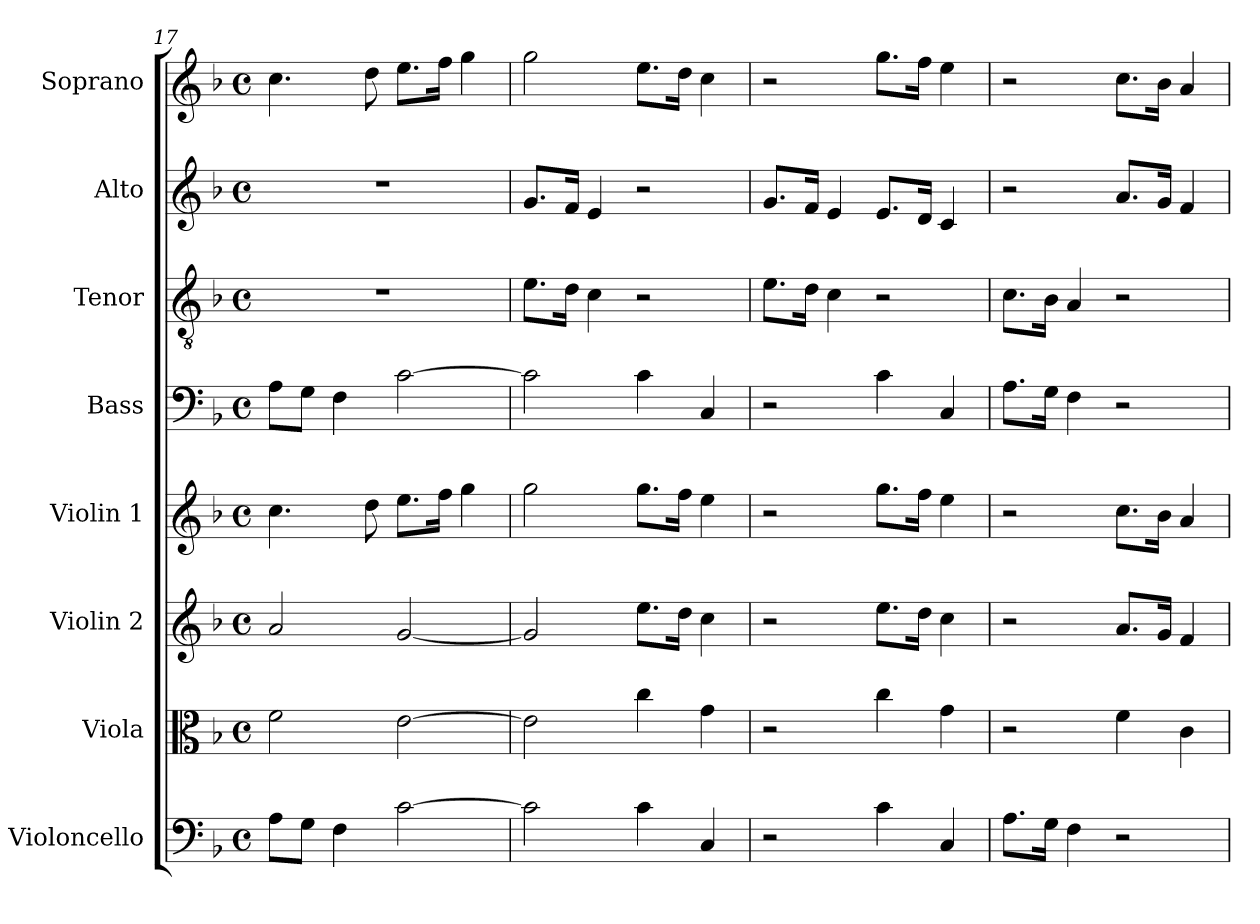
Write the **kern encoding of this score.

**kern	**kern	**kern	**kern	**kern	**kern	**kern	**kern
*part8	*part7	*part6	*part5	*part4	*part3	*part2	*part1
*staff8	*staff7	*staff6	*staff5	*staff4	*staff3	*staff2	*staff1
*I"Violoncello	*I"Viola	*I"Violin 2	*I"Violin 1	*I"Bass	*I"Tenor	*I"Alto	*I"Soprano
*I'Vc.	*I'Vla.	*I'Vln. 2	*I'Vln. 1	*I'B.	*I'T.	*I'A.	*I'S.
*clefF4	*clefC3	*clefG2	*clefG2	*clefF4	*clefGv2	*clefG2	*clefG2
*	*	*	*	*	*ITrd7c12	*	*
*k[b-]	*k[b-]	*k[b-]	*k[b-]	*k[b-]	*k[b-]	*k[b-]	*k[b-]
*F:	*F:	*F:	*F:	*F:	*F:	*F:	*F:
*M4/4	*M4/4	*M4/4	*M4/4	*M4/4	*M4/4	*M4/4	*M4/4
*met(c)	*met(c)	*met(c)	*met(c)	*met(c)	*met(c)	*met(c)	*met(c)
=17	=17	=17	=17	=17	=17	=17	=17
8Ai\L	2fi\	2ai/	4.cci\	8Ai\L	1r	1r	4.cci\
8Gi\J	.	.	.	8Gi\J	.	.	.
4Fi\	.	.	.	4Fi\	.	.	.
.	.	.	8ddi\	.	.	.	8ddi\
[>2ci\	[>2ei\	[<2gi/	8.eei\L	[>2ci\	.	.	8.eei\L
.	.	.	16ffi\Jk	.	.	.	16ffi\Jk
.	.	.	4ggi\	.	.	.	4ggi\
=18	=18	=18	=18	=18	=18	=18	=18
2ci\]	2ei\]	2gi/]	2ggi\	2ci\]	8.Ei\L	8.gi/L	2ggi\
.	.	.	.	.	16Di\Jk	16fi/Jk	.
.	.	.	.	.	4Ci\	4ei/	.
4ci\	4cci\	8.eei\L	8.ggi\L	4ci\	2r	2r	8.eei\L
.	.	16ddi\Jk	16ffi\Jk	.	.	.	16ddi\Jk
4Ci/	4gi\	4cci\	4eei\	4Ci/	.	.	4cci\
!!LO:PB:g=z
=19	=19	=19	=19	=19	=19	=19	=19
2r	2r	2r	2r	2r	8.Ei\L	8.gi/L	2r
.	.	.	.	.	16Di\Jk	16fi/Jk	.
.	.	.	.	.	4Ci\	4ei/	.
4ci\	4cci\	8.eei\L	8.ggi\L	4ci\	2r	8.ei/L	8.ggi\L
.	.	16ddi\Jk	16ffi\Jk	.	.	16di/Jk	16ffi\Jk
4Ci/	4gi\	4cci\	4eei\	4Ci/	.	4ci/	4eei\
=20	=20	=20	=20	=20	=20	=20	=20
8.Ai\L	2r	2r	2r	8.Ai\L	8.Ci\L	2r	2r
16Gi\Jk	.	.	.	16Gi\Jk	16BB-i\Jk	.	.
4Fi\	.	.	.	4Fi\	4AAi/	.	.
2r	4fi\	8.ai/L	8.cci\L	2r	2r	8.ai/L	8.cci\L
.	.	16gi/Jk	16b-i\Jk	.	.	16gi/Jk	16b-i\Jk
.	4ci\	4fi/	4ai/	.	.	4fi/	4ai/
=	=	=	=	=	=	=	=
*-	*-	*-	*-	*-	*-	*-	*-
